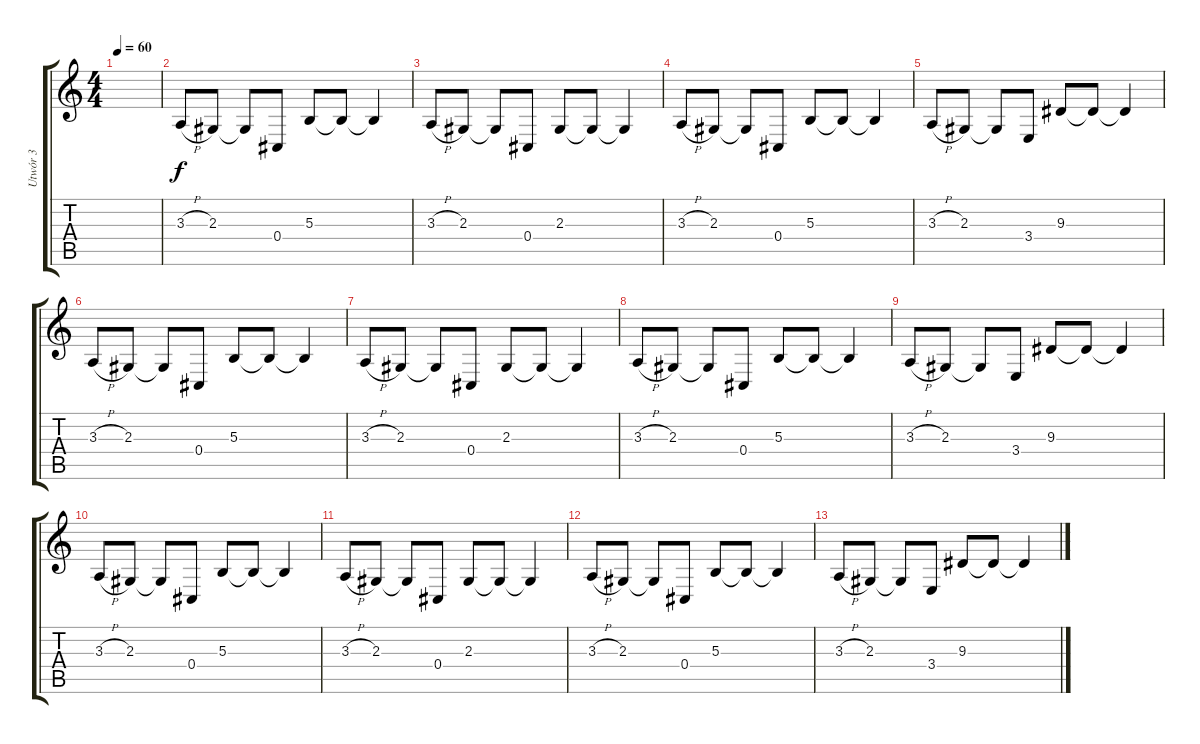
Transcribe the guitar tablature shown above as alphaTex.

\track ("Utwór 3" "Utwór 3") {instrument cello}
\staff {score tabs}
\tuning (Eb4 Bb3 Gb3 Db3 Ab2 Eb2) {hide}
\ts (4 4)
\tempo 60
\clef g2
\ks c
|
3.3{h}.8 2.3.8 2.3{t}.8 0.4.8 5.3.8 5.3{t}.8 5.3{t}.4 |
3.3{h}.8 2.3.8 2.3{t}.8 0.4.8 2.3.8 2.3{t}.8 2.3{t}.4 |
3.3{h}.8 2.3.8 2.3{t}.8 0.4.8 5.3.8 5.3{t}.8 5.3{t}.4 |
3.3{h}.8 2.3.8 2.3{t}.8 3.4.8 9.3.8 9.3{t}.8 9.3{t}.4 |
3.3{h}.8 2.3.8 2.3{t}.8 0.4.8 5.3.8 5.3{t}.8 5.3{t}.4 |
3.3{h}.8 2.3.8 2.3{t}.8 0.4.8 2.3.8 2.3{t}.8 2.3{t}.4 |
3.3{h}.8 2.3.8 2.3{t}.8 0.4.8 5.3.8 5.3{t}.8 5.3{t}.4 |
3.3{h}.8 2.3.8 2.3{t}.8 3.4.8 9.3.8 9.3{t}.8 9.3{t}.4 |
3.3{h}.8 2.3.8 2.3{t}.8 0.4.8 5.3.8 5.3{t}.8 5.3{t}.4 |
3.3{h}.8 2.3.8 2.3{t}.8 0.4.8 2.3.8 2.3{t}.8 2.3{t}.4 |
3.3{h}.8 2.3.8 2.3{t}.8 0.4.8 5.3.8 5.3{t}.8 5.3{t}.4 |
3.3{h}.8 2.3.8 2.3{t}.8 3.4.8 9.3.8 9.3{t}.8 9.3{t}.4
